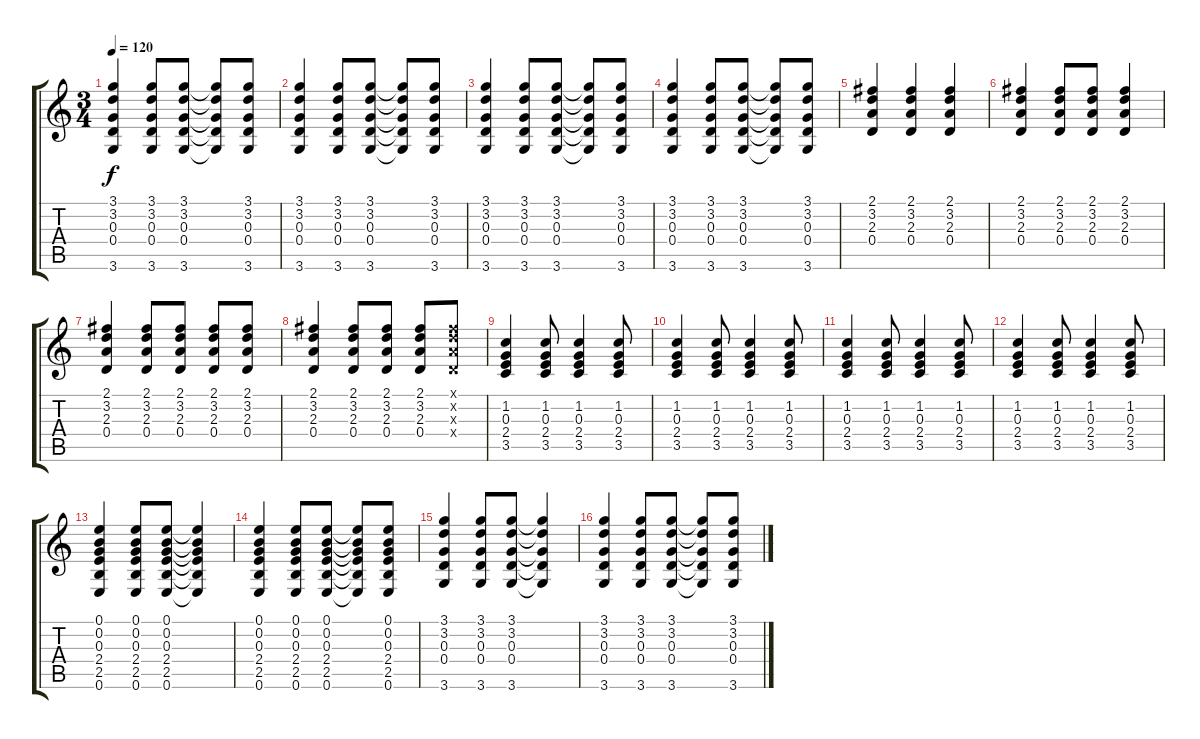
\track "" {instrument overdrivenguitar}
\staff {score tabs}
\tuning (E4 B3 G3 D3 A2 E2) {hide}
\ts (3 4)
\tempo 120
\clef g2
\ks c
(3.1 3.2 0.3 0.4 3.6).4{dy f} (3.1 3.2 0.3 0.4 3.6).8 (3.1 3.2 0.3 0.4 3.6).8 (3.1{t} 3.2{t} 0.3{t} 0.4{t} 3.6{t}).8 (3.1 3.2 0.3 0.4 3.6).8 |
(3.1 3.2 0.3 0.4 3.6).4 (3.1 3.2 0.3 0.4 3.6).8 (3.1 3.2 0.3 0.4 3.6).8 (3.1{t} 3.2{t} 0.3{t} 0.4{t} 3.6{t}).8 (3.1 3.2 0.3 0.4 3.6).8 |
(3.1 3.2 0.3 0.4 3.6).4 (3.1 3.2 0.3 0.4 3.6).8 (3.1 3.2 0.3 0.4 3.6).8 (3.1{t} 3.2{t} 0.3{t} 0.4{t} 3.6{t}).8 (3.1 3.2 0.3 0.4 3.6).8 |
(3.1 3.2 0.3 0.4 3.6).4 (3.1 3.2 0.3 0.4 3.6).8 (3.1 3.2 0.3 0.4 3.6).8 (3.1{t} 3.2{t} 0.3{t} 0.4{t} 3.6{t}).8 (3.1 3.2 0.3 0.4 3.6).8 |
(2.1 3.2 2.3 0.4).4 (2.1 3.2 2.3 0.4).4 (2.1 3.2 2.3 0.4).4 |
(2.1 3.2 2.3 0.4).4 (2.1 3.2 2.3 0.4).8 (2.1 3.2 2.3 0.4).8 (2.1 3.2 2.3 0.4).4 |
(2.1 3.2 2.3 0.4).4 (2.1 3.2 2.3 0.4).8 (2.1 3.2 2.3 0.4).8 (2.1 3.2 2.3 0.4).8 (2.1 3.2 2.3 0.4).8 |
(2.1 3.2 2.3 0.4).4 (2.1 3.2 2.3 0.4).8 (2.1 3.2 2.3 0.4).8 (2.1 3.2 2.3 0.4).8 (2.1{x} 3.2{x} 2.3{x} 0.4{x}).8 |
(1.2 0.3 2.4 3.5).4 (1.2 0.3 2.4 3.5).8 (1.2 0.3 2.4 3.5).4 (1.2 0.3 2.4 3.5).8 |
(1.2 0.3 2.4 3.5).4 (1.2 0.3 2.4 3.5).8 (1.2 0.3 2.4 3.5).4 (1.2 0.3 2.4 3.5).8 |
(1.2 0.3 2.4 3.5).4 (1.2 0.3 2.4 3.5).8 (1.2 0.3 2.4 3.5).4 (1.2 0.3 2.4 3.5).8 |
(1.2 0.3 2.4 3.5).4 (1.2 0.3 2.4 3.5).8 (1.2 0.3 2.4 3.5).4 (1.2 0.3 2.4 3.5).8 |
(0.1 0.2 0.3 2.4 2.5 0.6).4 (0.1 0.2 0.3 2.4 2.5 0.6).8 (0.1 0.2 0.3 2.4 2.5 0.6).8 (0.1{t} 0.2{t} 0.3{t} 2.4{t} 2.5{t} 0.6{t}).4 |
(0.1 0.2 0.3 2.4 2.5 0.6).4 (0.1 0.2 0.3 2.4 2.5 0.6).8 (0.1 0.2 0.3 2.4 2.5 0.6).8 (0.1{t} 0.2{t} 0.3{t} 2.4{t} 2.5{t} 0.6{t}).8 (0.1 0.2 0.3 2.4 2.5 0.6).8 |
(3.1 3.2 0.3 0.4 3.6).4 (3.1 3.2 0.3 0.4 3.6).8 (3.1 3.2 0.3 0.4 3.6).8 (3.1{t} 3.2{t} 0.3{t} 0.4{t} 3.6{t}).4 |
(3.1 3.2 0.3 0.4 3.6).4 (3.1 3.2 0.3 0.4 3.6).8 (3.1 3.2 0.3 0.4 3.6).8 (3.1{t} 3.2{t} 0.3{t} 0.4{t} 3.6{t}).8 (3.1 3.2 0.3 0.4 3.6).8
